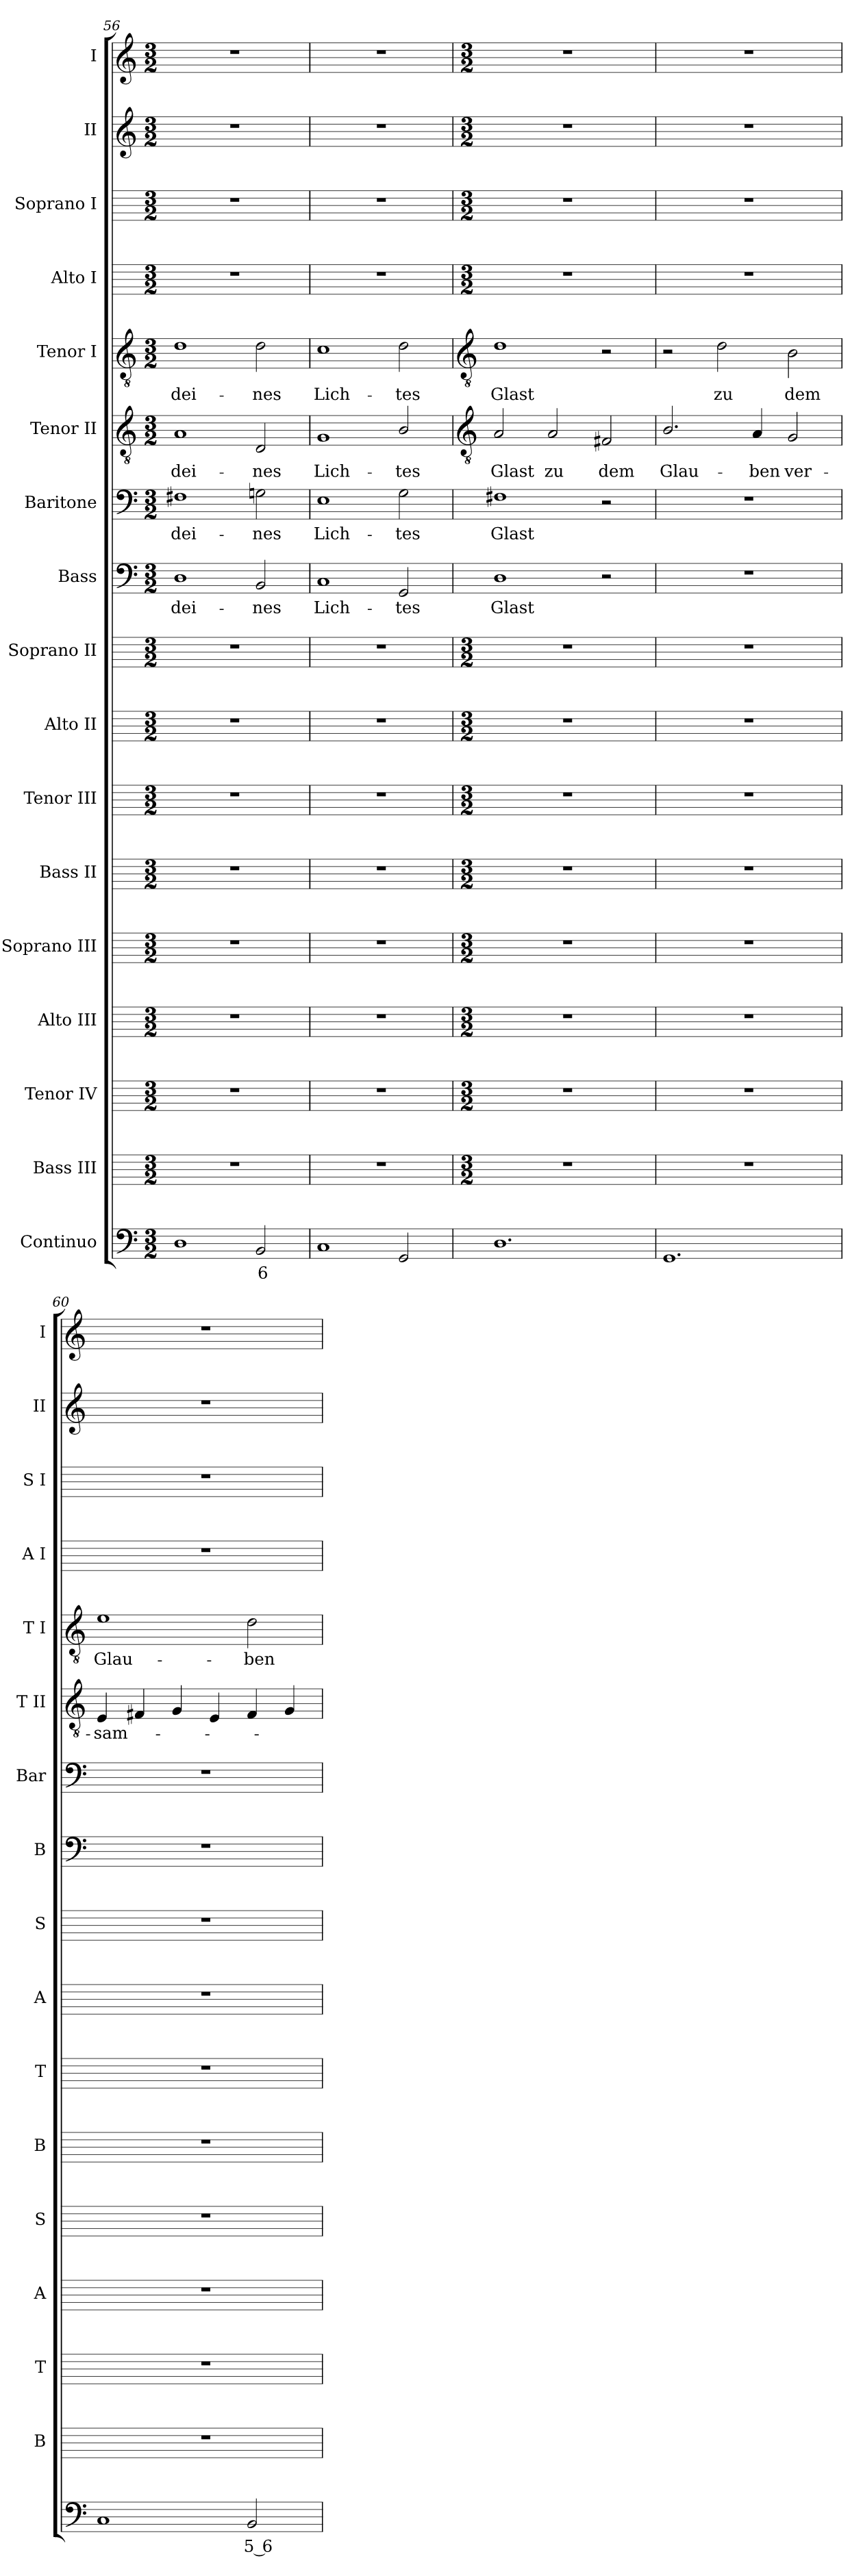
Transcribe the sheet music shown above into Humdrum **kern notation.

**kern	**text	**kern	**kern	**kern	**kern	**kern	**kern	**kern	**kern	**kern	**text	**kern	**text	**kern	**text	**kern	**text	**kern	**kern	**kern	**kern
*part17	*part17	*part16	*part15	*part14	*part13	*part12	*part11	*part10	*part9	*part8	*part8	*part7	*part7	*part6	*part6	*part5	*part5	*part4	*part3	*part2	*part1
*staff17	*staff17	*staff16	*staff15	*staff14	*staff13	*staff12	*staff11	*staff10	*staff9	*staff8	*staff8	*staff7	*staff7	*staff6	*staff6	*staff5	*staff5	*staff4	*staff3	*staff2	*staff1
*I"Continuo	*	*I"Bass III	*I"Tenor IV	*I"Alto III	*I"Soprano III	*I"Bass II	*I"Tenor III	*I"Alto II	*I"Soprano II	*I"Bass	*	*I"Baritone	*	*I"Tenor II	*	*I"Tenor I	*	*I"Alto I	*I"Soprano I	*I"II	*I"I
*	*	*I'B	*I'T	*I'A	*I'S	*I'B	*I'T	*I'A	*I'S	*I'B	*	*I'Bar	*	*I'T II	*	*I'T I	*	*I'A I	*I'S I	*I'II	*I'I
*clefF4	*	*	*	*	*	*	*	*	*	*clefF4	*	*clefF4	*	*clefGv2	*	*clefGv2	*	*	*	*clefG2	*clefG2
*	*	*ITrd4c7	*ITrd4c7	*ITrd4c7	*ITrd4c7	*ITrd4c7	*ITrd4c7	*ITrd4c7	*ITrd4c7	*	*	*	*	*	*	*	*	*	*	*	*
*k[]	*	*	*	*	*	*	*	*	*	*k[]	*	*k[]	*	*k[]	*	*k[]	*	*	*	*k[]	*k[]
*C:	*	*	*	*	*	*	*	*	*	*C:	*	*C:	*	*C:	*	*C:	*	*	*	*C:	*C:
*M3/2	*	*M3/2	*M3/2	*M3/2	*M3/2	*M3/2	*M3/2	*M3/2	*M3/2	*M3/2	*	*M3/2	*	*M3/2	*	*M3/2	*	*M3/2	*M3/2	*M3/2	*M3/2
=56	=56	=56	=56	=56	=56	=56	=56	=56	=56	=56	=56	=56	=56	=56	=56	=56	=56	=56	=56	=56	=56
!	!	!	!	!	!	!	!	!	!	!	!LO:LY:b	!	!LO:LY:b	!	!LO:LY:b	!	!LO:LY:b	!	!	!	!
1D	.	1.r	1.r	1.r	1.r	1.r	1.r	1.r	1.r	1D	dei-	1F#X	dei-	1A	dei-	1d	dei-	1.r	1.r	1.r	1.r
!	!LO:LY:b	!	!	!	!	!	!	!	!	!	!LO:LY:b	!	!LO:LY:b	!	!LO:LY:b	!	!LO:LY:b	!	!	!	!
2BB	6	.	.	.	.	.	.	.	.	2BB	-nes	2Gn	-nes	2D	-nes	2d	-nes	.	.	.	.
=57	=57	=57	=57	=57	=57	=57	=57	=57	=57	=57	=57	=57	=57	=57	=57	=57	=57	=57	=57	=57	=57
!	!	!	!	!	!	!	!	!	!	!	!LO:LY:b	!	!LO:LY:b	!	!LO:LY:b	!	!LO:LY:b	!	!	!	!
1C	.	1.r	1.r	1.r	1.r	1.r	1.r	1.r	1.r	1C	Lich-	1E	Lich-	1G	Lich-	1c	Lich-	1.r	1.r	1.r	1.r
!	!	!	!	!	!	!	!	!	!	!	!LO:LY:b	!	!LO:LY:b	!	!LO:LY:b	!	!LO:LY:b	!	!	!	!
2GG	.	.	.	.	.	.	.	.	.	2GG	-tes	2G	-tes	2B/	-tes	2d	-tes	.	.	.	.
!!LO:LB:g=z
=58	=58	=58	=58	=58	=58	=58	=58	=58	=58	=58	=58	=58	=58	=58	=58	=58	=58	=58	=58	=58	=58
*	*	*	*	*	*	*	*	*	*	*	*	*	*	*clefGv2	*	*clefGv2	*	*	*	*	*
*	*	*M3/2	*M3/2	*M3/2	*M3/2	*M3/2	*M3/2	*M3/2	*M3/2	*	*	*	*	*	*	*	*	*M3/2	*M3/2	*M3/2	*M3/2
!	!	!	!	!	!	!	!	!	!	!	!LO:LY:b	!	!LO:LY:b	!	!LO:LY:b	!	!LO:LY:b	!	!	!	!
1.D	.	1.r	1.r	1.r	1.r	1.r	1.r	1.r	1.r	1D	Glast	1F#X	Glast	2A	Glast	1d	Glast	1.r	1.r	1.r	1.r
!	!	!	!	!	!	!	!	!	!	!	!	!	!	!	!LO:LY:b	!	!	!	!	!	!
.	.	.	.	.	.	.	.	.	.	.	.	.	.	2A	zu	.	.	.	.	.	.
!	!	!	!	!	!	!	!	!	!	!	!	!	!	!	!LO:LY:b	!	!	!	!	!	!
.	.	.	.	.	.	.	.	.	.	2r	.	2r	.	2F#X	dem	2r	.	.	.	.	.
=59	=59	=59	=59	=59	=59	=59	=59	=59	=59	=59	=59	=59	=59	=59	=59	=59	=59	=59	=59	=59	=59
!	!	!	!	!	!	!	!	!	!	!LO:N:vis=1	!	!LO:N:vis=1	!	!	!LO:LY:b	!	!	!	!	!	!
1.GG	.	1.r	1.r	1.r	1.r	1.r	1.r	1.r	1.r	1.r	.	1.r	.	2.B/	Glau-	2r	.	1.r	1.r	1.r	1.r
!	!	!	!	!	!	!	!	!	!	!	!	!	!	!	!	!	!LO:LY:b	!	!	!	!
.	.	.	.	.	.	.	.	.	.	.	.	.	.	.	.	2d	zu	.	.	.	.
!	!	!	!	!	!	!	!	!	!	!	!	!	!	!	!LO:LY:b	!	!	!	!	!	!
.	.	.	.	.	.	.	.	.	.	.	.	.	.	4A	-ben	.	.	.	.	.	.
!	!	!	!	!	!	!	!	!	!	!	!	!	!	!	!LO:LY:b	!	!LO:LY:b	!	!	!	!
.	.	.	.	.	.	.	.	.	.	.	.	.	.	2G	ver-	2B	dem	.	.	.	.
=60	=60	=60	=60	=60	=60	=60	=60	=60	=60	=60	=60	=60	=60	=60	=60	=60	=60	=60	=60	=60	=60
!	!	!	!	!	!	!	!	!	!	!LO:N:vis=1	!	!LO:N:vis=1	!	!	!LO:LY:b	!	!LO:LY:b	!	!	!	!
1C	.	1.r	1.r	1.r	1.r	1.r	1.r	1.r	1.r	1.r	.	1.r	.	4E	-sam-	1e	Glau-	1.r	1.r	1.r	1.r
.	.	.	.	.	.	.	.	.	.	.	.	.	.	4F#X	.	.	.	.	.	.	.
.	.	.	.	.	.	.	.	.	.	.	.	.	.	4G	.	.	.	.	.	.	.
.	.	.	.	.	.	.	.	.	.	.	.	.	.	4E	.	.	.	.	.	.	.
!	!LO:LY:b	!	!	!	!	!	!	!	!	!	!	!	!	!	!	!	!LO:LY:b	!	!	!	!
2BB	5 6	.	.	.	.	.	.	.	.	.	.	.	.	4F#	.	2d	-ben	.	.	.	.
.	.	.	.	.	.	.	.	.	.	.	.	.	.	4G	.	.	.	.	.	.	.
=	=	=	=	=	=	=	=	=	=	=	=	=	=	=	=	=	=	=	=	=	=
*-	*-	*-	*-	*-	*-	*-	*-	*-	*-	*-	*-	*-	*-	*-	*-	*-	*-	*-	*-	*-	*-
